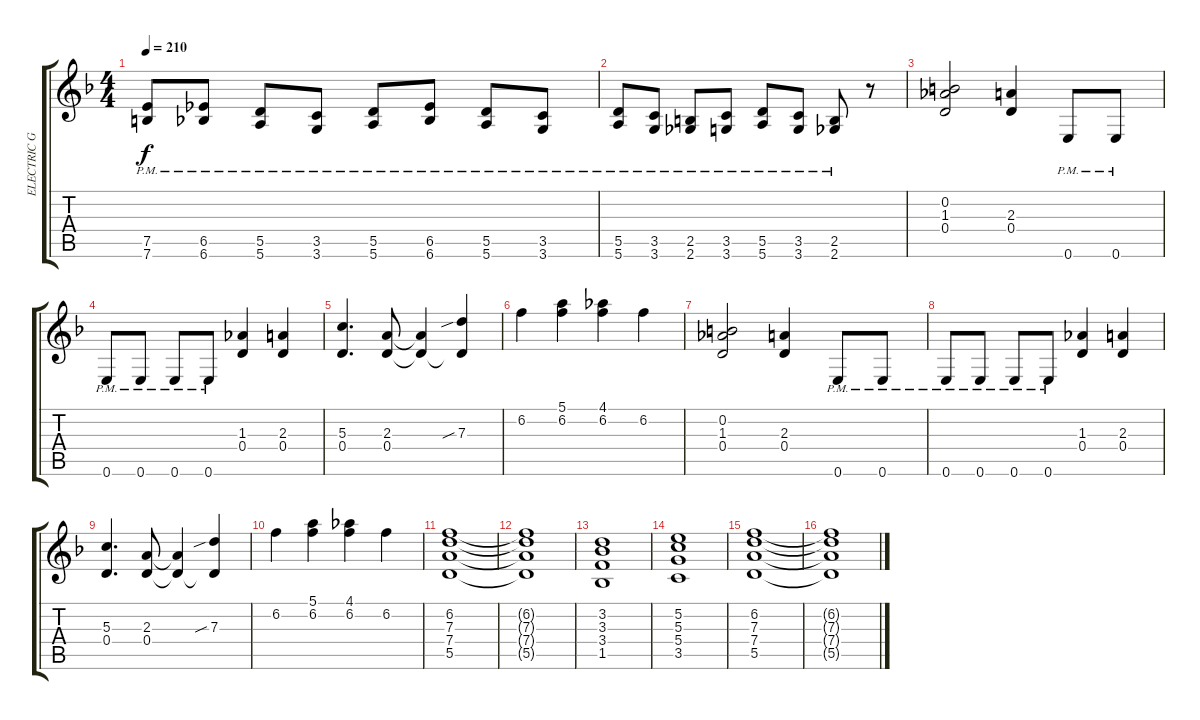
\track ("ELECTRIC GUITAR 2" "ELECTRIC G") {instrument overdrivenguitar}
\staff {score tabs}
\tuning (E4 B3 G3 D3 A2 E2) {hide}
\ts (4 4)
\tempo 210
\clef g2
\ks f
(7.5{pm} 7.6{pm}).8{dy f} (6.5{pm} 6.6{pm}).8 (5.5{pm} 5.6{pm}).8 (3.5{pm} 3.6{pm}).8 (5.5{pm} 5.6{pm}).8 (6.5{pm} 6.6{pm}).8 (5.5{pm} 5.6{pm}).8 (3.5{pm} 3.6{pm}).8 |
(5.5{pm} 5.6{pm}).8 (3.5{pm} 3.6{pm}).8 (2.5{pm} 2.6{pm}).8 (3.5{pm} 3.6{pm}).8 (5.5{pm} 5.6{pm}).8 (3.5{pm} 3.6{pm}).8 (2.5{pm} 2.6{pm}).8 r.8 |
(0.2 1.3 0.4).2 (2.3 0.4).4 0.6{pm}.8 0.6{pm}.8 |
0.6{pm}.8 0.6{pm}.8 0.6{pm}.8 0.6{pm}.8 (1.3 0.4).4 (2.3 0.4).4 |
(5.3 0.4).4{d} (2.3 0.4).8 (2.3{t} 0.4{t}).4 (7.3{sib} 0.4{t}).4 |
6.2.4 (5.1 6.2).4 (4.1 6.2).4 6.2.4 |
(0.2 1.3 0.4).2 (2.3 0.4).4 0.6{pm}.8 0.6{pm}.8 |
0.6{pm}.8 0.6{pm}.8 0.6{pm}.8 0.6{pm}.8 (1.3 0.4).4 (2.3 0.4).4 |
(5.3 0.4).4{d} (2.3 0.4).8 (2.3{t} 0.4{t}).4 (7.3{sib} 0.4{t}).4 |
6.2.4 (5.1 6.2).4 (4.1 6.2).4 6.2.4 |
(6.2 7.3 7.4 5.5).1 |
(6.2{t} 7.3{t} 7.4{t} 5.5{t}).1 |
(3.2 3.3 3.4 1.5).1 |
(5.2 5.3 5.4 3.5).1 |
(6.2 7.3 7.4 5.5).1 |
(6.2{t} 7.3{t} 7.4{t} 5.5{t}).1
